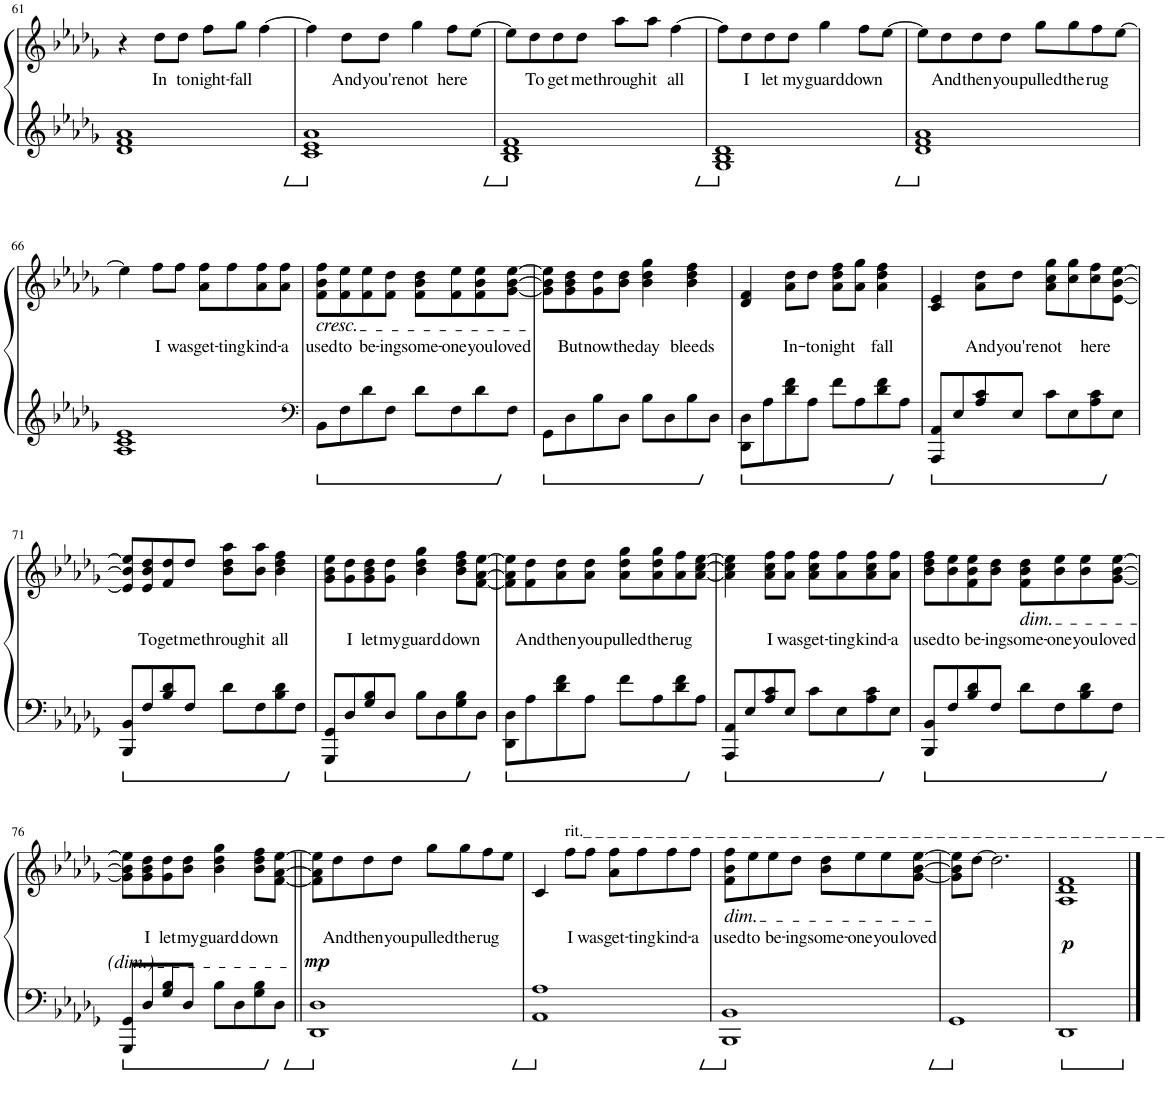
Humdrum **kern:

**kern	**kern	**text	**dynam
*part1	*part1	*part1	*part1
*staff2	*staff1	*staff1	*staff1/2
*I"Piano	*	*	*
*I'Pno.	*	*	*
!!LO:PB:g=z
*clefG2	*clefG2	*	*
*k[b-e-a-d-g-]	*k[b-e-a-d-g-]	*	*
*M4/4	*M4/4	*	*
=61	=61	=61	=61
1d- 1f 1a-	4r	.	.
!	!	!LO:LY:b	!
.	8dd-\L	In	.
!	!	!LO:LY:b	!
.	8dd-\J	to	.
!	!	!LO:LY:b	!
.	8ff\L	night-	.
!	!	!LO:LY:b	!
.	8gg-\J	-fall	.
.	[4ff\	.	.
=62	=62	=62	=62
1c 1e- 1a-	4ff\]	.	.
!	!	!LO:LY:b	!
.	8dd-\L	And	.
!	!	!LO:LY:b	!
.	8dd-\J	you're	.
!	!	!LO:LY:b	!
.	4gg-\	not	.
!	!	!LO:LY:b	!
.	8ff\L	here	.
.	[8ee-\J	.	.
=63	=63	=63	=63
1B- 1d- 1f	8ee-\L]	.	.
!	!	!LO:LY:b	!
.	8dd-\	To	.
!	!	!LO:LY:b	!
.	8dd-\	get	.
!	!	!LO:LY:b	!
.	8dd-\J	me	.
!	!	!LO:LY:b	!
.	8aa-\L	through	.
!	!	!LO:LY:b	!
.	8aa-\J	it	.
!	!	!LO:LY:b	!
.	[4ff\	all	.
=64	=64	=64	=64
1G- 1B- 1d-	8ff\L]	.	.
!	!	!LO:LY:b	!
.	8dd-\	I	.
!	!	!LO:LY:b	!
.	8dd-\	let	.
!	!	!LO:LY:b	!
.	8dd-\J	my	.
!	!	!LO:LY:b	!
.	4gg-\	guard	.
!	!	!LO:LY:b	!
.	8ff\L	down	.
.	[8ee-\J	.	.
=65	=65	=65	=65
1d- 1f 1a-	8ee-\L]	.	.
!	!	!LO:LY:b	!
.	8dd-\	And	.
!	!	!LO:LY:b	!
.	8dd-\	then	.
!	!	!LO:LY:b	!
.	8dd-\J	you	.
!	!	!LO:LY:b	!
.	8gg-\L	pulled	.
!	!	!LO:LY:b	!
.	8gg-\	the	.
!	!	!LO:LY:b	!
.	8ff\	rug	.
.	[8ee-\J	.	.
!!LO:LB:g=z
=66	=66	=66	=66
1A- 1c 1e-	4ee-\]	.	.
!	!	!LO:LY:b	!
.	8ff\L	I	.
!	!	!LO:LY:b	!
.	8ff\J	was	.
!	!	!LO:LY:b	!
.	8a-\ 8ff\L	get-	.
!	!	!LO:LY:b	!
.	8ff\	-ting	.
!	!	!LO:LY:b	!
.	8a-\ 8ff\	kind-	.
!	!	!LO:LY:b	!
.	8a-\ 8ff\J	-a	.
=67	=67	=67	=67
*clefF4	*	*	*
!	!LO:TX:b:i:t=cresc.	!	!
!	!	!LO:LY:b	!
8BB-\L	8f\ 8b-\ 8ff\L	used	.
!	!	!LO:LY:b	!
8F\	8f\ 8ee-\	to	.
!	!	!LO:LY:b	!
8d-\	8f\ 8ee-\	be-	.
!	!	!LO:LY:b	!
8F\J	8f\ 8dd-\J	-ing	.
!	!	!LO:LY:b	!
8d-\L	8f\ 8b-\ 8dd-\L	some-	.
!	!	!LO:LY:b	!
8F\	8f\ 8ee-\	-one	.
!	!	!LO:LY:b	!
8d-\	8f\ 8b-\ 8ee-\	you	.
!	!	!LO:LY:b	!
8F\J	[8g-\ [8b-\ [8ee-\J	loved	.
=68	=68	=68	=68
8GG-\L	8g-\] 8b-\] 8ee-\]L	.	.
!	!	!LO:LY:b	!
8D-\	8g-\ 8b-\ 8dd-\	But	.
!	!	!LO:LY:b	!
8B-\	8g-\ 8dd-\	now	.
!	!	!LO:LY:b	!
8D-\J	8b-\ 8dd-\J	the	.
!	!	!LO:LY:b	!
8B-\L	4b-\ 4dd-\ 4gg-\	day	.
8D-\	.	.	.
!	!	!LO:LY:b	!
8B-\	4b-\ 4dd-\ 4ff\	bleeds	.
8D-\J	.	.	.
=69	=69	=69	=69
8DD-\ 8D-\L	4d-/ 4f/	.	.
8A-\	.	.	.
!	!	!LO:LY:b	!
8d-\ 8f\	8a-\ 8dd-\L	In-	.
!	!	!LO:LY:b	!
8A-\J	8dd-\J	-to	.
!	!	!LO:LY:b	!
8f\L	8a-\ 8dd-\ 8ff\L	night	.
8A-\	8a-\ 8gg-\J	.	.
!	!	!LO:LY:b	!
8d-\ 8f\	4a-\ 4dd-\ 4ff\	fall	.
8A-\J	.	.	.
=70	=70	=70	=70
8AAA-/ 8AA-/L	4c/ 4e-/	.	.
8E-/	.	.	.
!	!	!LO:LY:b	!
8A-/ 8c/	8a-\ 8dd-\L	And	.
!	!	!LO:LY:b	!
8E-/J	8dd-\J	you're	.
!	!	!LO:LY:b	!
8c\L	8a-\ 8cc\ 8gg-\L	not	.
8E-\	8cc\ 8gg-\	.	.
!	!	!LO:LY:b	!
8A-\ 8c\	8cc\ 8ff\	here	.
8E-\J	[8e-\ [8b-\ [8ee-\J	.	.
!!LO:LB:g=z
=71	=71	=71	=71
8BBB-/ 8BB-/L	8e-/] 8b-/] 8ee-/]L	.	.
!	!	!LO:LY:b	!
8F/	8e-/ 8b-/ 8dd-/	To	.
!	!	!LO:LY:b	!
8B-/ 8d-/	8f/ 8dd-/	get	.
!	!	!LO:LY:b	!
8F/J	8dd-/J	me	.
!	!	!LO:LY:b	!
8d-\L	8b-\ 8dd-\ 8aa-\L	through	.
!	!	!LO:LY:b	!
8F\	8b-\ 8aa-\J	it	.
!	!	!LO:LY:b	!
8B-\ 8d-\	4b-\ 4dd-\ 4ff\	all	.
8F\J	.	.	.
=72	=72	=72	=72
8GGG-/ 8GG-/L	8g-\ 8b-\ 8ee-\L	.	.
!	!	!LO:LY:b	!
8D-/	8g-\ 8dd-\	I	.
!	!	!LO:LY:b	!
8G-/ 8B-/	8g-\ 8b-\ 8dd-\	let	.
!	!	!LO:LY:b	!
8D-/J	8g-\ 8dd-\J	my	.
!	!	!LO:LY:b	!
8B-\L	4b-\ 4dd-\ 4gg-\	guard	.
8D-\	.	.	.
!	!	!LO:LY:b	!
8G-\ 8B-\	8b-\ 8dd-\ 8ff\L	down	.
8D-\J	[8f\ [8a-\ [8ee-\J	.	.
=73	=73	=73	=73
8DD-\ 8D-\L	8f\] 8a-\] 8ee-\]L	.	.
!	!	!LO:LY:b	!
8A-\	8f\ 8dd-\	And	.
!	!	!LO:LY:b	!
8d-\ 8f\	8a-\ 8dd-\	then	.
!	!	!LO:LY:b	!
8A-\J	8a-\ 8dd-\J	you	.
!	!	!LO:LY:b	!
8f\L	8a-\ 8dd-\ 8gg-\L	pulled	.
!	!	!LO:LY:b	!
8A-\	8a-\ 8dd-\ 8gg-\	the	.
!	!	!LO:LY:b	!
8d-\ 8f\	8a-\ 8ff\	rug	.
8A-\J	[8a-\ [8cc\ [8ee-\J	.	.
=74	=74	=74	=74
8AAA-/ 8AA-/L	4a-\] 4cc\] 4ee-\]	.	.
8E-/	.	.	.
!	!	!LO:LY:b	!
8A-/ 8c/	8a-\ 8cc\ 8ff\L	I	.
!	!	!LO:LY:b	!
8E-/J	8a-\ 8ff\J	was	.
!	!	!LO:LY:b	!
8c\L	8a-\ 8cc\ 8ff\L	get-	.
!	!	!LO:LY:b	!
8E-\	8a-\ 8ff\	-ting	.
!	!	!LO:LY:b	!
8A-\ 8c\	8a-\ 8cc\ 8ff\	kind-	.
!	!	!LO:LY:b	!
8E-\J	8a-\ 8ff\J	-a	.
=75	=75	=75	=75
!	!	!LO:LY:b	!
8BBB-/ 8BB-/L	8b-\ 8dd-\ 8ff\L	used	.
!	!	!LO:LY:b	!
8F/	8b-\ 8ee-\	to	.
!	!	!LO:LY:b	!
8B-/ 8d-/	8f\ 8b-\ 8ee-\	be-	.
!	!	!LO:LY:b	!
8F/J	8b-\ 8dd-\J	-ing	.
!	!LO:TX:b:i:t=dim.	!	!
!	!	!LO:LY:b	!
8d-\L	8f\ 8b-\ 8dd-\L	some-	.
!	!	!LO:LY:b	!
8F\	8b-\ 8ee-\	-one	.
!	!	!LO:LY:b	!
8B-\ 8d-\	8b-\ 8ee-\	you	.
!	!	!LO:LY:b	!
8F\J	[8g-\ [8b-\ [8ee-\J	loved	.
!!LO:LB:g=z
=76	=76	=76	=76
8GGG-/ 8GG-/L	8g-\] 8b-\] 8ee-\]L	.	.
!	!	!LO:LY:b	!
8D-/	8g-\ 8b-\ 8dd-\	I	.
!	!	!LO:LY:b	!
8G-/ 8B-/	8g-\ 8dd-\	let	.
!	!	!LO:LY:b	!
8D-/J	8b-\ 8dd-\J	my	.
!	!	!LO:LY:b	!
8B-\L	4b-\ 4dd-\ 4gg-\	guard	.
8D-\	.	.	.
!	!	!LO:LY:b	!
8G-\ 8B-\	8b-\ 8dd-\ 8ff\L	down	.
8D-\J	[8f\ [8a-\ [8ee-\J	.	.
=77||	=77||	=77||	=77||
!	!	!	!LO:DY:b
1DD- 1D-	8f\] 8a-\] 8ee-\]L	.	mp
!	!	!LO:LY:b	!
.	8dd-\	And	.
!	!	!LO:LY:b	!
.	8dd-\	then	.
!	!	!LO:LY:b	!
.	8dd-\J	you	.
!	!	!LO:LY:b	!
.	8gg-\L	pulled	.
!	!	!LO:LY:b	!
.	8gg-\	the	.
!	!	!LO:LY:b	!
.	8ff\	rug	.
.	8ee-\J	.	.
=78	=78	=78	=78
1AA- 1A-	4c/	.	.
!	!LO:TX:a:t=rit._ _ _ _ _ _ _ _ _ _ _ _ _ _ _ _ _ _ _ _ _ _ _ _ _ _ _ _ _ _ _ _ _ _ _ _ _ _ _ _ _ _ _ _ _ _ _ _	!	!
!	!	!LO:LY:b	!
.	8ff\L	I	.
!	!	!LO:LY:b	!
.	8ff\J	was	.
!	!	!LO:LY:b	!
.	8a-\ 8ff\L	get-	.
!	!	!LO:LY:b	!
.	8ff\	-ting	.
!	!	!LO:LY:b	!
.	8ff\	kind-	.
!	!	!LO:LY:b	!
.	8ff\J	-a	.
=79	=79	=79	=79
!	!LO:TX:b:i:t=dim.	!	!
!	!	!LO:LY:b	!
1BBB- 1BB-	8f\ 8b-\ 8ff\L	used	.
!	!	!LO:LY:b	!
.	8ee-\	to	.
!	!	!LO:LY:b	!
.	8ee-\	be-	.
!	!	!LO:LY:b	!
.	8dd-\J	-ing	.
!	!	!LO:LY:b	!
.	8b-\ 8dd-\L	some-	.
!	!	!LO:LY:b	!
.	8ee-\	-one	.
!	!	!LO:LY:b	!
.	8ee-\	you	.
!	!	!LO:LY:b	!
.	[8g-\ [8b-\ [8ee-\J	loved	.
=80	=80	=80	=80
1GG-	8g-\] 8b-\] 8ee-\]L	.	.
.	[8dd-\J	.	.
.	2.dd-\]	.	.
=81	=81	=81	=81
!	!	!	!LO:DY:b
1DD-	1A- 1d- 1f	.	p
==	==	==	==
*-	*-	*-	*-
